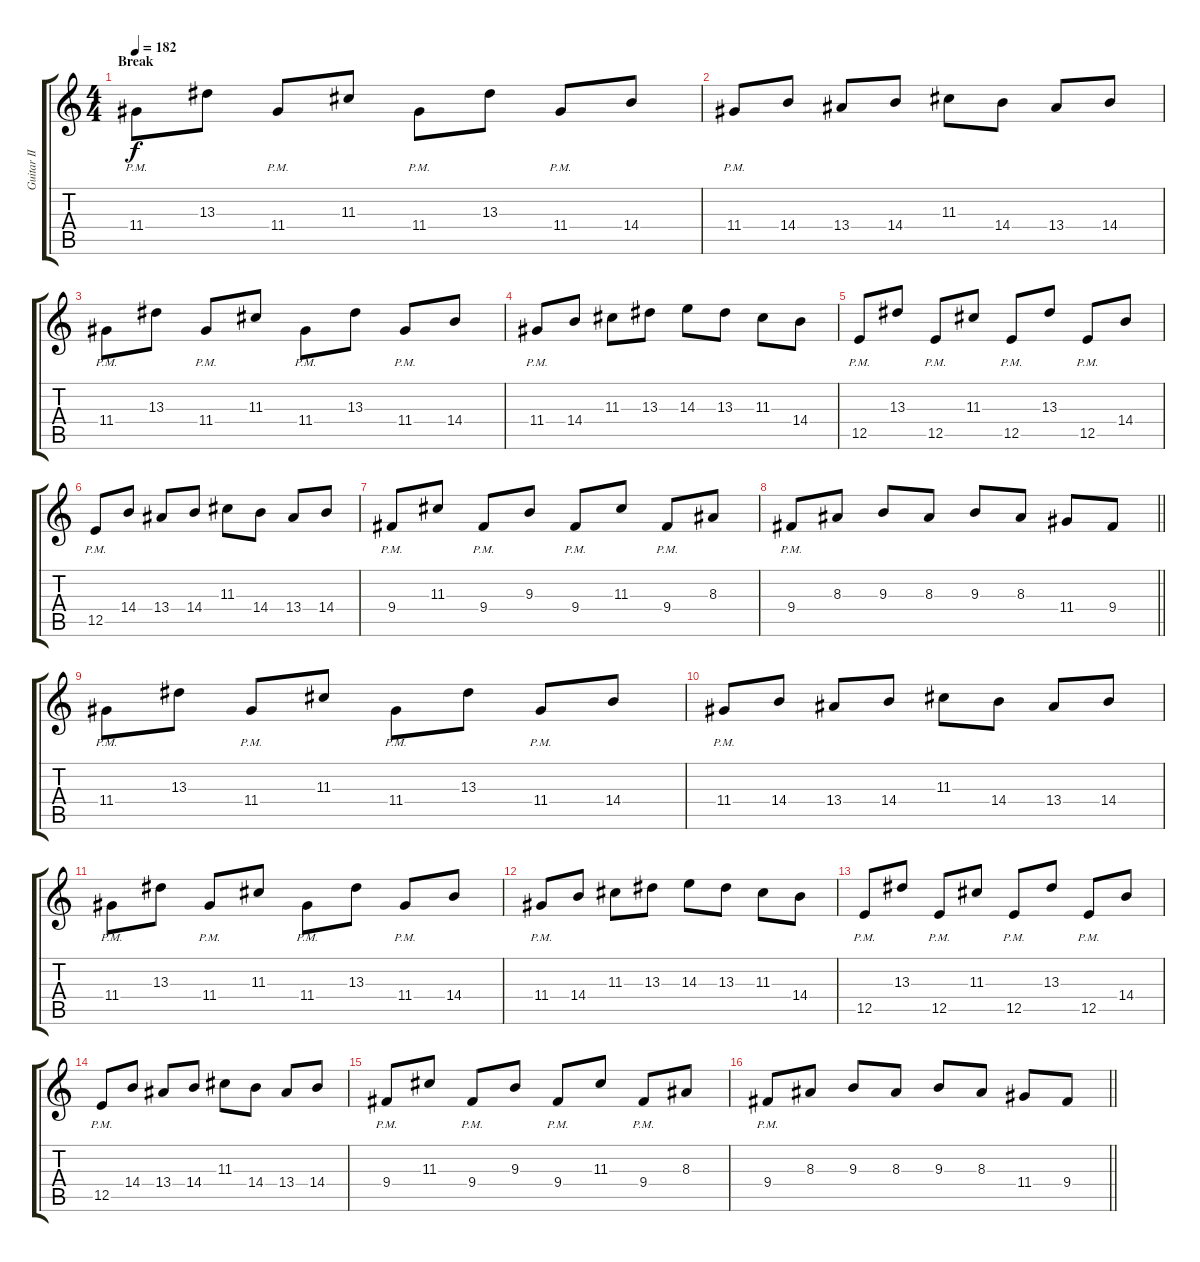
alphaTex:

\track ("Guitar II" "Guitar II") {instrument distortionguitar}
\staff {score tabs}
\tuning (B3 Gb3 D3 A2 E2 B1) {hide}
\ts (4 4)
\section ("" "Break")
\tempo 182
\clef g2
\ks c
11.4{pm}.8{dy f volume 14} 13.3.8 11.4{pm}.8 11.3.8 11.4{pm}.8 13.3.8 11.4{pm}.8 14.4.8 |
11.4{pm}.8 14.4.8 13.4.8 14.4.8 11.3.8 14.4.8 13.4.8 14.4.8 |
11.4{pm}.8 13.3.8 11.4{pm}.8 11.3.8 11.4{pm}.8 13.3.8 11.4{pm}.8 14.4.8 |
11.4{pm}.8 14.4.8 11.3.8 13.3.8 14.3.8 13.3.8 11.3.8 14.4.8 |
12.5{pm}.8 13.3.8 12.5{pm}.8 11.3.8 12.5{pm}.8 13.3.8 12.5{pm}.8 14.4.8 |
12.5{pm}.8 14.4.8 13.4.8 14.4.8 11.3.8 14.4.8 13.4.8 14.4.8 |
9.4{pm}.8 11.3.8 9.4{pm}.8 9.3.8 9.4{pm}.8 11.3.8 9.4{pm}.8 8.3.8 |
\barLineRight lightlight
9.4{pm}.8 8.3.8 9.3.8 8.3.8 9.3.8 8.3.8 11.4.8 9.4.8 |
\section ("" "")
11.4{pm}.8{volume 14} 13.3.8 11.4{pm}.8 11.3.8 11.4{pm}.8 13.3.8 11.4{pm}.8 14.4.8 |
11.4{pm}.8 14.4.8 13.4.8 14.4.8 11.3.8 14.4.8 13.4.8 14.4.8 |
11.4{pm}.8 13.3.8 11.4{pm}.8 11.3.8 11.4{pm}.8 13.3.8 11.4{pm}.8 14.4.8 |
11.4{pm}.8 14.4.8 11.3.8 13.3.8 14.3.8 13.3.8 11.3.8 14.4.8 |
12.5{pm}.8 13.3.8 12.5{pm}.8 11.3.8 12.5{pm}.8 13.3.8 12.5{pm}.8 14.4.8 |
12.5{pm}.8 14.4.8 13.4.8 14.4.8 11.3.8 14.4.8 13.4.8 14.4.8 |
9.4{pm}.8 11.3.8 9.4{pm}.8 9.3.8 9.4{pm}.8 11.3.8 9.4{pm}.8 8.3.8 |
\barLineRight lightlight
9.4{pm}.8 8.3.8 9.3.8 8.3.8 9.3.8 8.3.8 11.4.8 9.4.8
